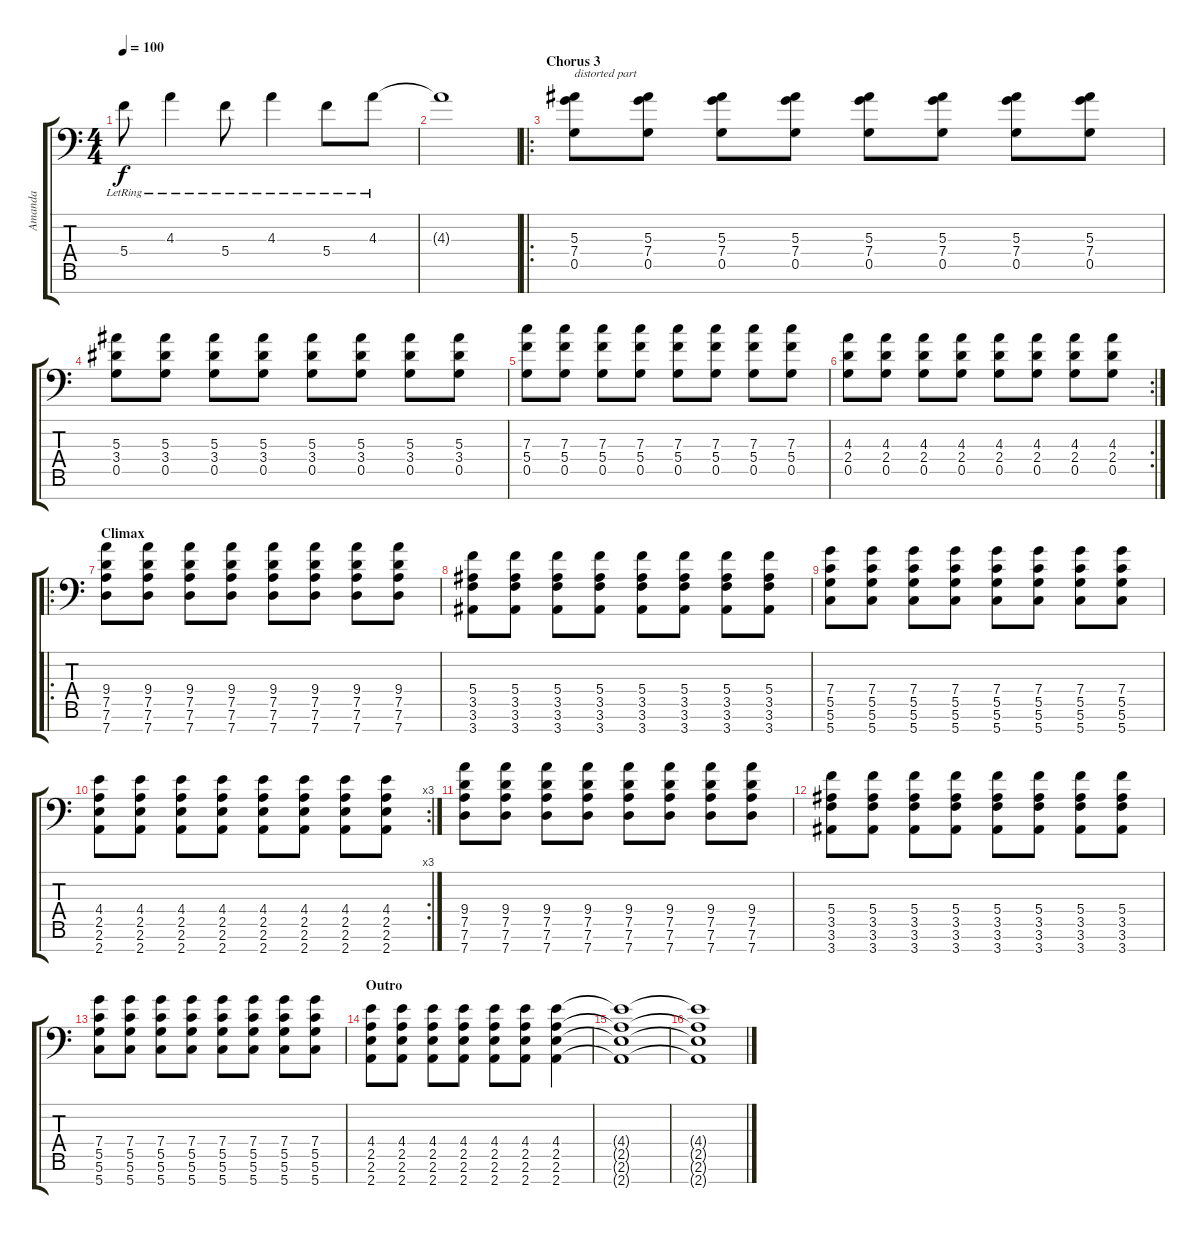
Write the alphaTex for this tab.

\track ("Amanda" "Amanda") {instrument electricguitarclean}
\staff {score tabs}
\tuning (D4 A3 F3 C3 G2 D2 G1) {hide}
\ts (4 4)
\tempo 100
\clef f4
\ks c
5.4{lr}.8{dy f} 4.3{lr}.4 5.4{lr}.8 4.3{lr}.4 5.4{lr}.8 4.3{lr}.8 |
4.3{t}.1 |
\ro
\section ("" "Chorus 3")
(5.3 7.4 0.5).8{txt "distorted part" volume 16 instrument distortionguitar} (5.3 7.4 0.5).8 (5.3 7.4 0.5).8 (5.3 7.4 0.5).8 (5.3 7.4 0.5).8 (5.3 7.4 0.5).8 (5.3 7.4 0.5).8 (5.3 7.4 0.5).8 |
(5.3 3.4 0.5).8 (5.3 3.4 0.5).8 (5.3 3.4 0.5).8 (5.3 3.4 0.5).8 (5.3 3.4 0.5).8 (5.3 3.4 0.5).8 (5.3 3.4 0.5).8 (5.3 3.4 0.5).8 |
(7.3 5.4 0.5).8 (7.3 5.4 0.5).8 (7.3 5.4 0.5).8 (7.3 5.4 0.5).8 (7.3 5.4 0.5).8 (7.3 5.4 0.5).8 (7.3 5.4 0.5).8 (7.3 5.4 0.5).8 |
\rc 2
(4.3 2.4 0.5).8 (4.3 2.4 0.5).8 (4.3 2.4 0.5).8 (4.3 2.4 0.5).8 (4.3 2.4 0.5).8 (4.3 2.4 0.5).8 (4.3 2.4 0.5).8 (4.3 2.4 0.5).8 |
\ro
\section ("" "Climax")
(9.4 7.5 7.6 7.7).8{instrument distortionguitar} (9.4 7.5 7.6 7.7).8 (9.4 7.5 7.6 7.7).8 (9.4 7.5 7.6 7.7).8 (9.4 7.5 7.6 7.7).8 (9.4 7.5 7.6 7.7).8 (9.4 7.5 7.6 7.7).8 (9.4 7.5 7.6 7.7).8 |
(5.4 3.5 3.6 3.7).8 (5.4 3.5 3.6 3.7).8 (5.4 3.5 3.6 3.7).8 (5.4 3.5 3.6 3.7).8 (5.4 3.5 3.6 3.7).8 (5.4 3.5 3.6 3.7).8 (5.4 3.5 3.6 3.7).8 (5.4 3.5 3.6 3.7).8 |
(7.4 5.5 5.6 5.7).8 (7.4 5.5 5.6 5.7).8 (7.4 5.5 5.6 5.7).8 (7.4 5.5 5.6 5.7).8 (7.4 5.5 5.6 5.7).8 (7.4 5.5 5.6 5.7).8 (7.4 5.5 5.6 5.7).8 (7.4 5.5 5.6 5.7).8 |
\rc 3
(4.4 2.5 2.6 2.7).8 (4.4 2.5 2.6 2.7).8 (4.4 2.5 2.6 2.7).8 (4.4 2.5 2.6 2.7).8 (4.4 2.5 2.6 2.7).8 (4.4 2.5 2.6 2.7).8 (4.4 2.5 2.6 2.7).8 (4.4 2.5 2.6 2.7).8 |
(9.4 7.5 7.6 7.7).8{instrument distortionguitar} (9.4 7.5 7.6 7.7).8 (9.4 7.5 7.6 7.7).8 (9.4 7.5 7.6 7.7).8 (9.4 7.5 7.6 7.7).8 (9.4 7.5 7.6 7.7).8 (9.4 7.5 7.6 7.7).8 (9.4 7.5 7.6 7.7).8 |
(5.4 3.5 3.6 3.7).8 (5.4 3.5 3.6 3.7).8 (5.4 3.5 3.6 3.7).8 (5.4 3.5 3.6 3.7).8 (5.4 3.5 3.6 3.7).8 (5.4 3.5 3.6 3.7).8 (5.4 3.5 3.6 3.7).8 (5.4 3.5 3.6 3.7).8 |
(7.4 5.5 5.6 5.7).8 (7.4 5.5 5.6 5.7).8 (7.4 5.5 5.6 5.7).8 (7.4 5.5 5.6 5.7).8 (7.4 5.5 5.6 5.7).8 (7.4 5.5 5.6 5.7).8 (7.4 5.5 5.6 5.7).8 (7.4 5.5 5.6 5.7).8 |
\section ("" "Outro")
(4.4 2.5 2.6 2.7).8 (4.4 2.5 2.6 2.7).8 (4.4 2.5 2.6 2.7).8 (4.4 2.5 2.6 2.7).8 (4.4 2.5 2.6 2.7).8 (4.4 2.5 2.6 2.7).8 (4.4 2.5 2.6 2.7).4 |
(4.4{t} 2.5{t} 2.6{t} 2.7{t}).1{volume 12} |
(4.4{t} 2.5{t} 2.6{t} 2.7{t}).1{volume 0}
